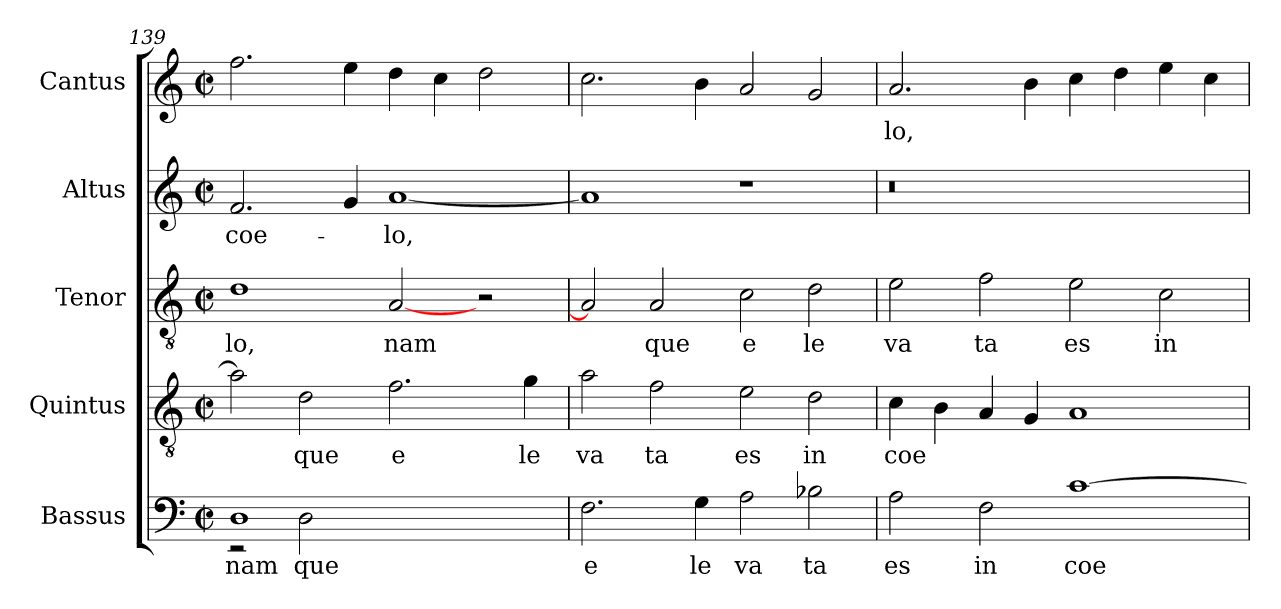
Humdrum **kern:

**kern	**text	**kern	**text	**kern	**text	**kern	**text	**kern	**text
*part5	*part5	*part4	*part4	*part3	*part3	*part2	*part2	*part1	*part1
*staff5	*staff5	*staff4	*staff4	*staff3	*staff3	*staff2	*staff2	*staff1	*staff1
*I"Bassus	*	*I"Quintus	*	*I"Tenor	*	*I"Altus	*	*I"Cantus	*
!!LO:PB:g=z
*clefF4	*	*clefGv2	*	*clefGv2	*	*clefG2	*	*clefG2	*
*	*	*	*	*	*	*k[]	*	*	*
*	*	*	*	*	*	*C:	*	*	*
*M2/2	*	*M2/2	*	*M2/2	*	*M2/2	*	*M2/2	*
*met(c|)	*	*met(c|)	*	*met(c|)	*	*met(c|)	*	*met(c|)	*
=139	=139	=139	=139	=139	=139	=139	=139	=139	=139
!	!LO:LY:b:cj	!	!	!	!LO:LY:b:cj	!	!LO:LY:b	!	!
*^	*	*	*	*	*	*	*	*	*
1D	2r	nam	2a\]	.	1d	-lo,	2.f/	coe-	2.ff\	.
!	!	!LO:LY:b:cj	!	!LO:LY:b:cj	!	!	!	!	!	!
.	2D\	que	2d\	que	.	.	.	.	.	.
.	.	.	.	.	.	.	4g/	.	4ee\	.
!	!	!	!	!LO:LY:b:cj	!	!LO:LY:b	!	!LO:LY:b:cj	!	!
1ryy	1ryy	.	2.f\	e	[<2A/	nam	[<1a	-lo,	4dd\	.
.	.	.	.	.	.	.	.	.	4cc\	.
.	.	.	.	.	2r	.	.	.	2dd\	.
!	!	!	!	!LO:LY:b:cj	!	!	!	!	!	!
.	.	.	4g\	le	.	.	.	.	.	.
*v	*v	*	*	*	*	*	*	*	*	*
=140	=140	=140	=140	=140	=140	=140	=140	=140	=140
!	!LO:LY:b:cj	!	!LO:LY:b:cj	!	!	!	!	!	!
2.F\	e	2a\	va	2A/]	.	1a]	.	2.cc\	.
!	!	!	!LO:LY:b:cj	!	!LO:LY:b:cj	!	!	!	!
.	.	2f\	ta	2A/	que	.	.	.	.
!	!LO:LY:b:cj	!	!	!	!	!	!	!	!
4G\	le	.	.	.	.	.	.	4b\	.
!	!LO:LY:b:cj	!	!LO:LY:b:cj	!	!LO:LY:b:cj	!	!	!	!
2A\	va	2e\	es	2c\	e	1r	.	2a/	.
!	!LO:LY:b:cj	!	!LO:LY:b:cj	!	!LO:LY:b:cj	!	!	!	!
2B-\	ta	2d\	in	2d\	le	.	.	2g/	.
=141	=141	=141	=141	=141	=141	=141	=141	=141	=141
!	!LO:LY:b:cj	!	!LO:LY:b	!	!LO:LY:b:cj	!	!	!	!LO:LY:b:cj
2A\	es	4c\	coe	2e\	va	0r	.	2.a/	lo,
.	.	4B\	.	.	.	.	.	.	.
!	!LO:LY:b:cj	!	!	!	!LO:LY:b:cj	!	!	!	!
2F\	in	4A/	.	2f\	ta	.	.	.	.
.	.	4G/	.	.	.	.	.	4b\	.
!	!LO:LY:b:cj	!	!	!	!LO:LY:b:cj	!	!	!	!
[>1c	coe	1A	.	2e\	es	.	.	4cc\	.
.	.	.	.	.	.	.	.	4dd\	.
!	!	!	!	!	!LO:LY:b:cj	!	!	!	!
.	.	.	.	2c\	in	.	.	4ee\	.
.	.	.	.	.	.	.	.	4cc\	.
=	=	=	=	=	=	=	=	=	=
*-	*-	*-	*-	*-	*-	*-	*-	*-	*-
